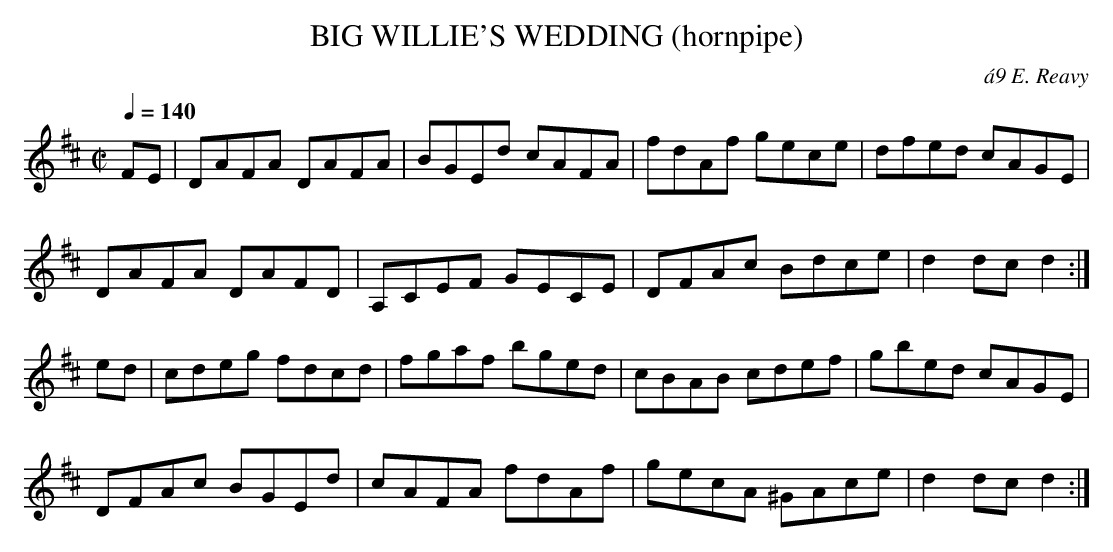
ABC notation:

X:1
T:BIG WILLIE'S WEDDING (hornpipe)
C:\'a9 E. Reavy
Y:"andantino"
Q:1/4=140
M:C|
L:1/8
K:D
FE|DAFA DAFA|BGEd cAFA|fdAf gece|dfed cAGE|
DAFA DAFD|A,CEF GECE|DFAc Bdce|d2dc d2:|
ed|cdeg fdcd|fgaf bged|cBAB cdef|gbed cAGE|
DFAc BGEd|cAFA fdAf|gecA ^GAce|d2 dc d2:|
